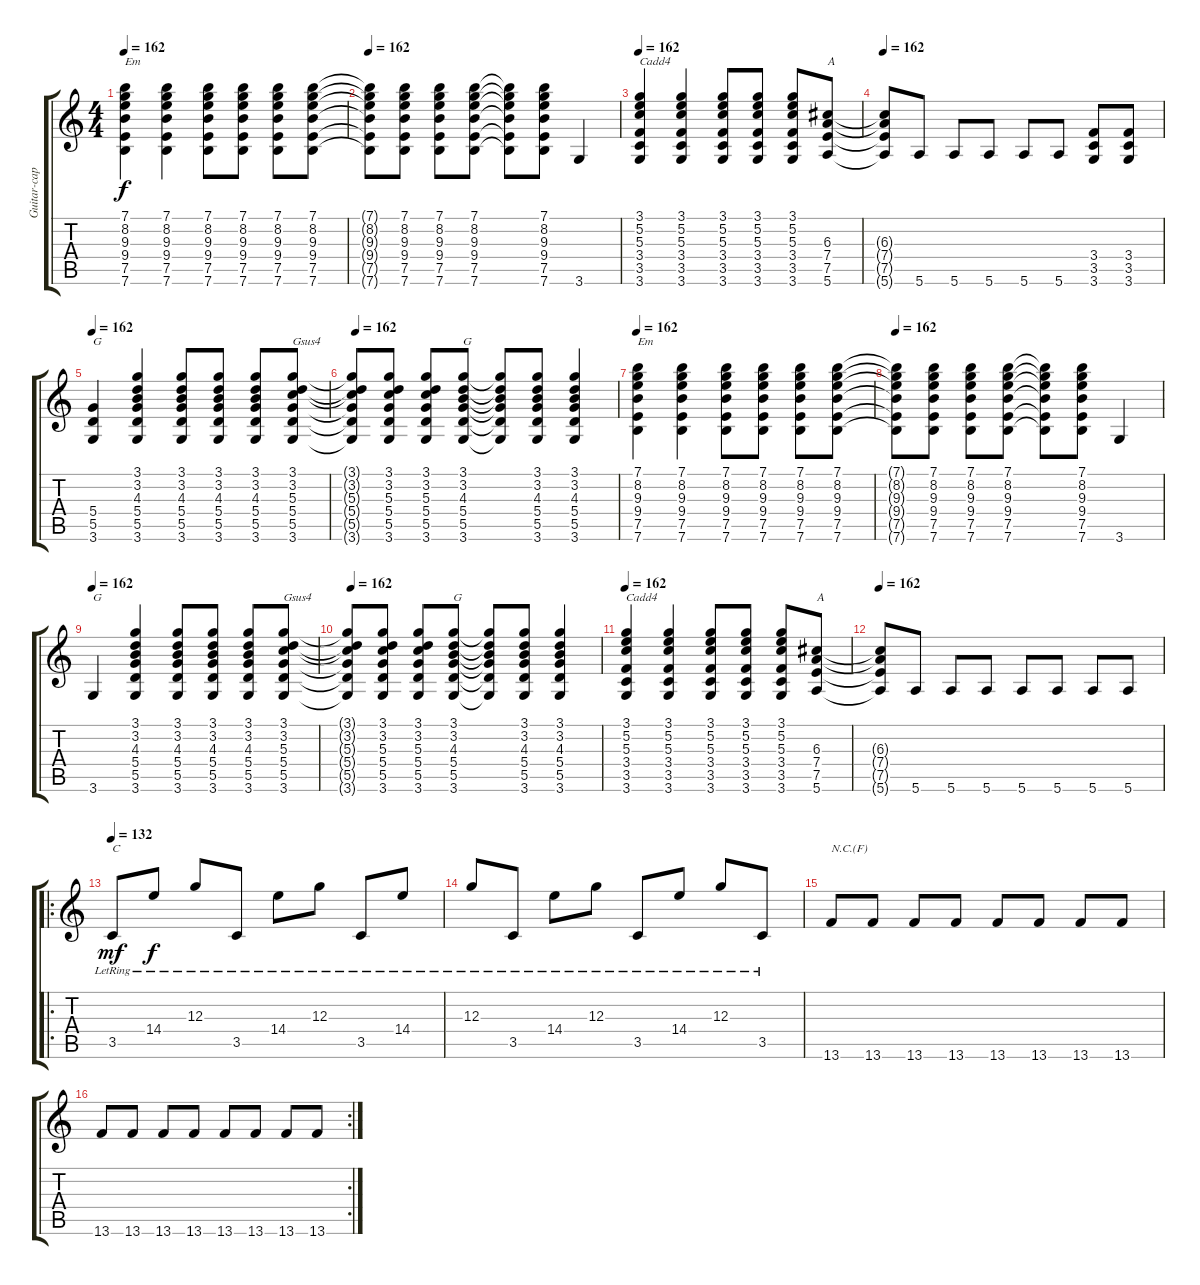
\track ("Guitar-capo3" "Guitar-cap") {instrument electricguitarclean}
\staff {score tabs}
\tuning (E4 B3 G3 D3 A2 E2) {hide}
\ts (4 4)
\tempo 162
\clef g2
\ks c
(7.1 8.2 9.3 9.4 7.5 7.6).4{txt "Em" dy f} (7.1 8.2 9.3 9.4 7.5 7.6).4 (7.1 8.2 9.3 9.4 7.5 7.6).8 (7.1 8.2 9.3 9.4 7.5 7.6).8 (7.1 8.2 9.3 9.4 7.5 7.6).8 (7.1 8.2 9.3 9.4 7.5 7.6).8 |
\tempo 162
(7.1{t} 8.2{t} 9.3{t} 9.4{t} 7.5{t} 7.6{t}).8 (7.1 8.2 9.3 9.4 7.5 7.6).8 (7.1 8.2 9.3 9.4 7.5 7.6).8 (7.1 8.2 9.3 9.4 7.5 7.6).8 (7.1{t} 8.2{t} 9.3{t} 9.4{t} 7.5{t} 7.6{t}).8 (7.1 8.2 9.3 9.4 7.5 7.6).8 3.6.4 |
\tempo 162
(3.1 5.2 5.3 3.4 3.5 3.6).4{txt "Cadd4"} (3.1 5.2 5.3 3.4 3.5 3.6).4 (3.1 5.2 5.3 3.4 3.5 3.6).8 (3.1 5.2 5.3 3.4 3.5 3.6).8 (3.1 5.2 5.3 3.4 3.5 3.6).8 (6.3 7.4 7.5 5.6).8{txt "A"} |
\tempo 162
(6.3{t} 7.4{t} 7.5{t} 5.6{t}).8 5.6.8 5.6.8 5.6.8 5.6.8 5.6.8 (3.4 3.5 3.6).8 (3.4 3.5 3.6).8 |
\tempo 162
(5.4 5.5 3.6).4{txt "G"} (3.1 3.2 4.3 5.4 5.5 3.6).4 (3.1 3.2 4.3 5.4 5.5 3.6).8 (3.1 3.2 4.3 5.4 5.5 3.6).8 (3.1 3.2 4.3 5.4 5.5 3.6).8 (3.1 3.2 5.3 5.4 5.5 3.6).8{txt "Gsus4"} |
\tempo 162
(3.1{t} 3.2{t} 5.3{t} 5.4{t} 5.5{t} 3.6{t}).8 (3.1 3.2 5.3 5.4 5.5 3.6).8 (3.1 3.2 5.3 5.4 5.5 3.6).8 (3.1 3.2 4.3 5.4 5.5 3.6).8{txt "G"} (3.1{t} 3.2{t} 4.3{t} 5.4{t} 5.5{t} 3.6{t}).8 (3.1 3.2 4.3 5.4 5.5 3.6).8 (3.1 3.2 4.3 5.4 5.5 3.6).4 |
\tempo 162
(7.1 8.2 9.3 9.4 7.5 7.6).4{txt "Em"} (7.1 8.2 9.3 9.4 7.5 7.6).4 (7.1 8.2 9.3 9.4 7.5 7.6).8 (7.1 8.2 9.3 9.4 7.5 7.6).8 (7.1 8.2 9.3 9.4 7.5 7.6).8 (7.1 8.2 9.3 9.4 7.5 7.6).8 |
\tempo 162
(7.1{t} 8.2{t} 9.3{t} 9.4{t} 7.5{t} 7.6{t}).8 (7.1 8.2 9.3 9.4 7.5 7.6).8 (7.1 8.2 9.3 9.4 7.5 7.6).8 (7.1 8.2 9.3 9.4 7.5 7.6).8 (7.1{t} 8.2{t} 9.3{t} 9.4{t} 7.5{t} 7.6{t}).8 (7.1 8.2 9.3 9.4 7.5 7.6).8 3.6.4 |
\tempo 162
3.6.4{txt "G"} (3.1 3.2 4.3 5.4 5.5 3.6).4 (3.1 3.2 4.3 5.4 5.5 3.6).8 (3.1 3.2 4.3 5.4 5.5 3.6).8 (3.1 3.2 4.3 5.4 5.5 3.6).8 (3.1 3.2 5.3 5.4 5.5 3.6).8{txt "Gsus4"} |
\tempo 162
(3.1{t} 3.2{t} 5.3{t} 5.4{t} 5.5{t} 3.6{t}).8 (3.1 3.2 5.3 5.4 5.5 3.6).8 (3.1 3.2 5.3 5.4 5.5 3.6).8 (3.1 3.2 4.3 5.4 5.5 3.6).8{txt "G"} (3.1{t} 3.2{t} 4.3{t} 5.4{t} 5.5{t} 3.6{t}).8 (3.1 3.2 4.3 5.4 5.5 3.6).8 (3.1 3.2 4.3 5.4 5.5 3.6).4 |
\tempo 162
(3.1 5.2 5.3 3.4 3.5 3.6).4{txt "Cadd4"} (3.1 5.2 5.3 3.4 3.5 3.6).4 (3.1 5.2 5.3 3.4 3.5 3.6).8 (3.1 5.2 5.3 3.4 3.5 3.6).8 (3.1 5.2 5.3 3.4 3.5 3.6).8 (6.3 7.4 7.5 5.6).8{txt "A"} |
\tempo 162
(6.3{t} 7.4{t} 7.5{t} 5.6{t}).8 5.6.8 5.6.8 5.6.8 5.6.8 5.6.8 5.6.8 5.6.8 |
\ro
\tempo 132
3.5{lr}.8{txt "C" dy mf instrument electricguitarclean} 14.4{lr}.8{dy f} 12.3{lr}.8 3.5{lr}.8 14.4{lr}.8 12.3{lr}.8 3.5{lr}.8 14.4{lr}.8 |
12.3{lr}.8 3.5{lr}.8 14.4{lr}.8 12.3{lr}.8 3.5{lr}.8 14.4{lr}.8 12.3{lr}.8 3.5{lr}.8 |
13.6.8{txt "N.C.(F)"} 13.6.8 13.6.8 13.6.8 13.6.8 13.6.8 13.6.8 13.6.8 |
\rc 2
13.6.8 13.6.8 13.6.8 13.6.8 13.6.8 13.6.8 13.6.8 13.6.8
